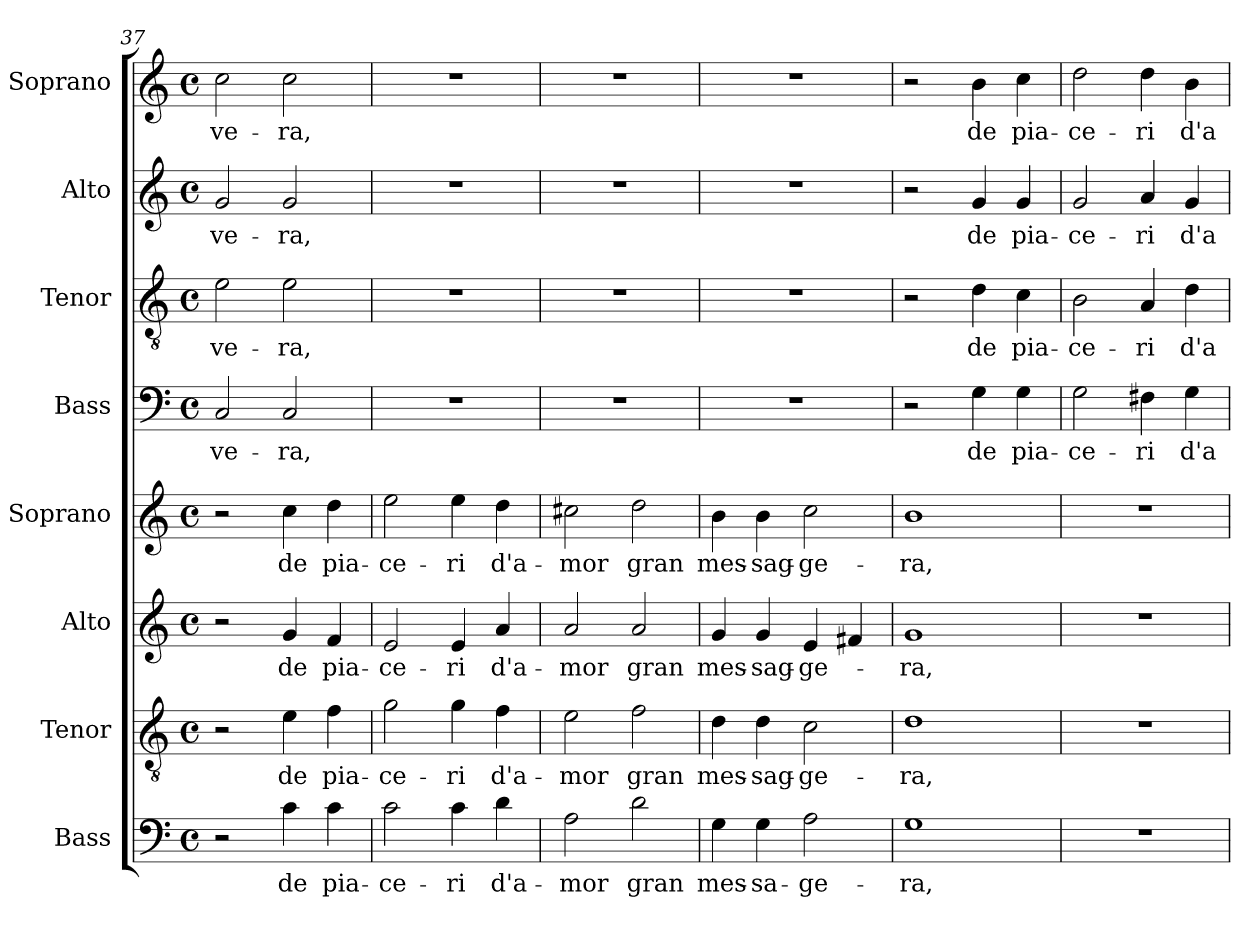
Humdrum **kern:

**kern	**text	**kern	**text	**kern	**text	**kern	**text	**kern	**text	**kern	**text	**kern	**text	**kern	**text
*part8	*part8	*part7	*part7	*part6	*part6	*part5	*part5	*part4	*part4	*part3	*part3	*part2	*part2	*part1	*part1
*staff8	*staff8	*staff7	*staff7	*staff6	*staff6	*staff5	*staff5	*staff4	*staff4	*staff3	*staff3	*staff2	*staff2	*staff1	*staff1
*I"Bass	*	*I"Tenor	*	*I"Alto	*	*I"Soprano	*	*I"Bass	*	*I"Tenor	*	*I"Alto	*	*I"Soprano	*
*I'B	*	*I'T	*	*I'A	*	*I'S	*	*I'B	*	*I'T	*	*I'A	*	*I'S	*
!!LO:PB:g=z
*clefF4	*	*clefGv2	*	*clefG2	*	*clefG2	*	*clefF4	*	*clefGv2	*	*clefG2	*	*clefG2	*
*k[]	*	*k[]	*	*k[]	*	*k[]	*	*k[]	*	*k[]	*	*k[]	*	*k[]	*
*C:	*	*C:	*	*C:	*	*C:	*	*C:	*	*C:	*	*C:	*	*C:	*
*M4/4	*	*M4/4	*	*M4/4	*	*M4/4	*	*M4/4	*	*M4/4	*	*M4/4	*	*M4/4	*
*met(c)	*	*met(c)	*	*met(c)	*	*met(c)	*	*met(c)	*	*met(c)	*	*met(c)	*	*met(c)	*
=37	=37	=37	=37	=37	=37	=37	=37	=37	=37	=37	=37	=37	=37	=37	=37
!	!	!	!	!	!	!	!	!	!LO:LY:b	!	!LO:LY:b	!	!LO:LY:b	!	!LO:LY:b
2r	.	2r	.	2r	.	2r	.	2C/	-ve-	2e\	-ve-	2g/	-ve-	2cc\	-ve-
!	!LO:LY:b	!	!LO:LY:b	!	!LO:LY:b	!	!LO:LY:b	!	!LO:LY:b	!	!LO:LY:b	!	!LO:LY:b	!	!LO:LY:b
4c\	de	4e\	de	4g/	de	4cc\	de	2C/	-ra,	2e\	-ra,	2g/	-ra,	2cc\	-ra,
!	!LO:LY:b	!	!LO:LY:b	!	!LO:LY:b	!	!LO:LY:b	!	!	!	!	!	!	!	!
4c\	pia-	4f\	pia-	4f/	pia-	4dd\	pia-	.	.	.	.	.	.	.	.
=38	=38	=38	=38	=38	=38	=38	=38	=38	=38	=38	=38	=38	=38	=38	=38
!	!LO:LY:b	!	!LO:LY:b	!	!LO:LY:b	!	!LO:LY:b	!	!	!	!	!	!	!	!
2c\	-ce-	2g\	-ce-	2e/	-ce-	2ee\	-ce-	1r	.	1r	.	1r	.	1r	.
!	!LO:LY:b	!	!LO:LY:b	!	!LO:LY:b	!	!LO:LY:b	!	!	!	!	!	!	!	!
4c\	-ri	4g\	-ri	4e/	-ri	4ee\	-ri	.	.	.	.	.	.	.	.
!	!LO:LY:b	!	!LO:LY:b	!	!LO:LY:b	!	!LO:LY:b	!	!	!	!	!	!	!	!
4d\	d'a-	4f\	d'a-	4a/	d'a-	4dd\	d'a-	.	.	.	.	.	.	.	.
=39	=39	=39	=39	=39	=39	=39	=39	=39	=39	=39	=39	=39	=39	=39	=39
!	!LO:LY:b	!	!LO:LY:b	!	!LO:LY:b	!	!LO:LY:b	!	!	!	!	!	!	!	!
2A\	-mor	2e\	-mor	2a/	-mor	2cc#X\	-mor	1r	.	1r	.	1r	.	1r	.
!	!LO:LY:b	!	!LO:LY:b	!	!LO:LY:b	!	!LO:LY:b	!	!	!	!	!	!	!	!
2d\	gran	2f\	gran	2a/	gran	2dd\	gran	.	.	.	.	.	.	.	.
=40	=40	=40	=40	=40	=40	=40	=40	=40	=40	=40	=40	=40	=40	=40	=40
!	!LO:LY:b	!	!LO:LY:b	!	!LO:LY:b	!	!LO:LY:b	!	!	!	!	!	!	!	!
4G\	mes-	4d\	mes-	4g/	mes-	4b\	mes-	1r	.	1r	.	1r	.	1r	.
!	!LO:LY:b	!	!LO:LY:b	!	!LO:LY:b	!	!LO:LY:b	!	!	!	!	!	!	!	!
4G\	-sa-	4d\	-sag-	4g/	-sag-	4b\	-sag-	.	.	.	.	.	.	.	.
!	!LO:LY:b	!	!LO:LY:b	!	!LO:LY:b	!	!LO:LY:b	!	!	!	!	!	!	!	!
2A\	-ge-	2c\	-ge-	4e/	-ge-	2cc\	-ge-	.	.	.	.	.	.	.	.
.	.	.	.	4f#X/	.	.	.	.	.	.	.	.	.	.	.
=41	=41	=41	=41	=41	=41	=41	=41	=41	=41	=41	=41	=41	=41	=41	=41
!	!LO:LY:b	!	!LO:LY:b	!	!LO:LY:b	!	!LO:LY:b	!	!	!	!	!	!	!	!
1G	-ra,	1d	-ra,	1g	-ra,	1b	-ra,	2r	.	2r	.	2r	.	2r	.
!	!	!	!	!	!	!	!	!	!LO:LY:b	!	!LO:LY:b	!	!LO:LY:b	!	!LO:LY:b
.	.	.	.	.	.	.	.	4G\	de	4d\	de	4g/	de	4b\	de
!	!	!	!	!	!	!	!	!	!LO:LY:b	!	!LO:LY:b	!	!LO:LY:b	!	!LO:LY:b
.	.	.	.	.	.	.	.	4G\	pia-	4c\	pia-	4g/	pia-	4cc\	pia-
=42	=42	=42	=42	=42	=42	=42	=42	=42	=42	=42	=42	=42	=42	=42	=42
!	!	!	!	!	!	!	!	!	!LO:LY:b	!	!LO:LY:b	!	!LO:LY:b	!	!LO:LY:b
1r	.	1r	.	1r	.	1r	.	2G\	-ce-	2B\	-ce-	2g/	-ce-	2dd\	-ce-
!	!	!	!	!	!	!	!	!	!LO:LY:b	!	!LO:LY:b	!	!LO:LY:b	!	!LO:LY:b
.	.	.	.	.	.	.	.	4F#X\	-ri	4A/	-ri	4a/	-ri	4dd\	-ri
!	!	!	!	!	!	!	!	!	!LO:LY:b	!	!LO:LY:b	!	!LO:LY:b	!	!LO:LY:b
.	.	.	.	.	.	.	.	4G\	d'a-	4d\	d'a-	4g/	d'a-	4b\	d'a-
=	=	=	=	=	=	=	=	=	=	=	=	=	=	=	=
*-	*-	*-	*-	*-	*-	*-	*-	*-	*-	*-	*-	*-	*-	*-	*-
